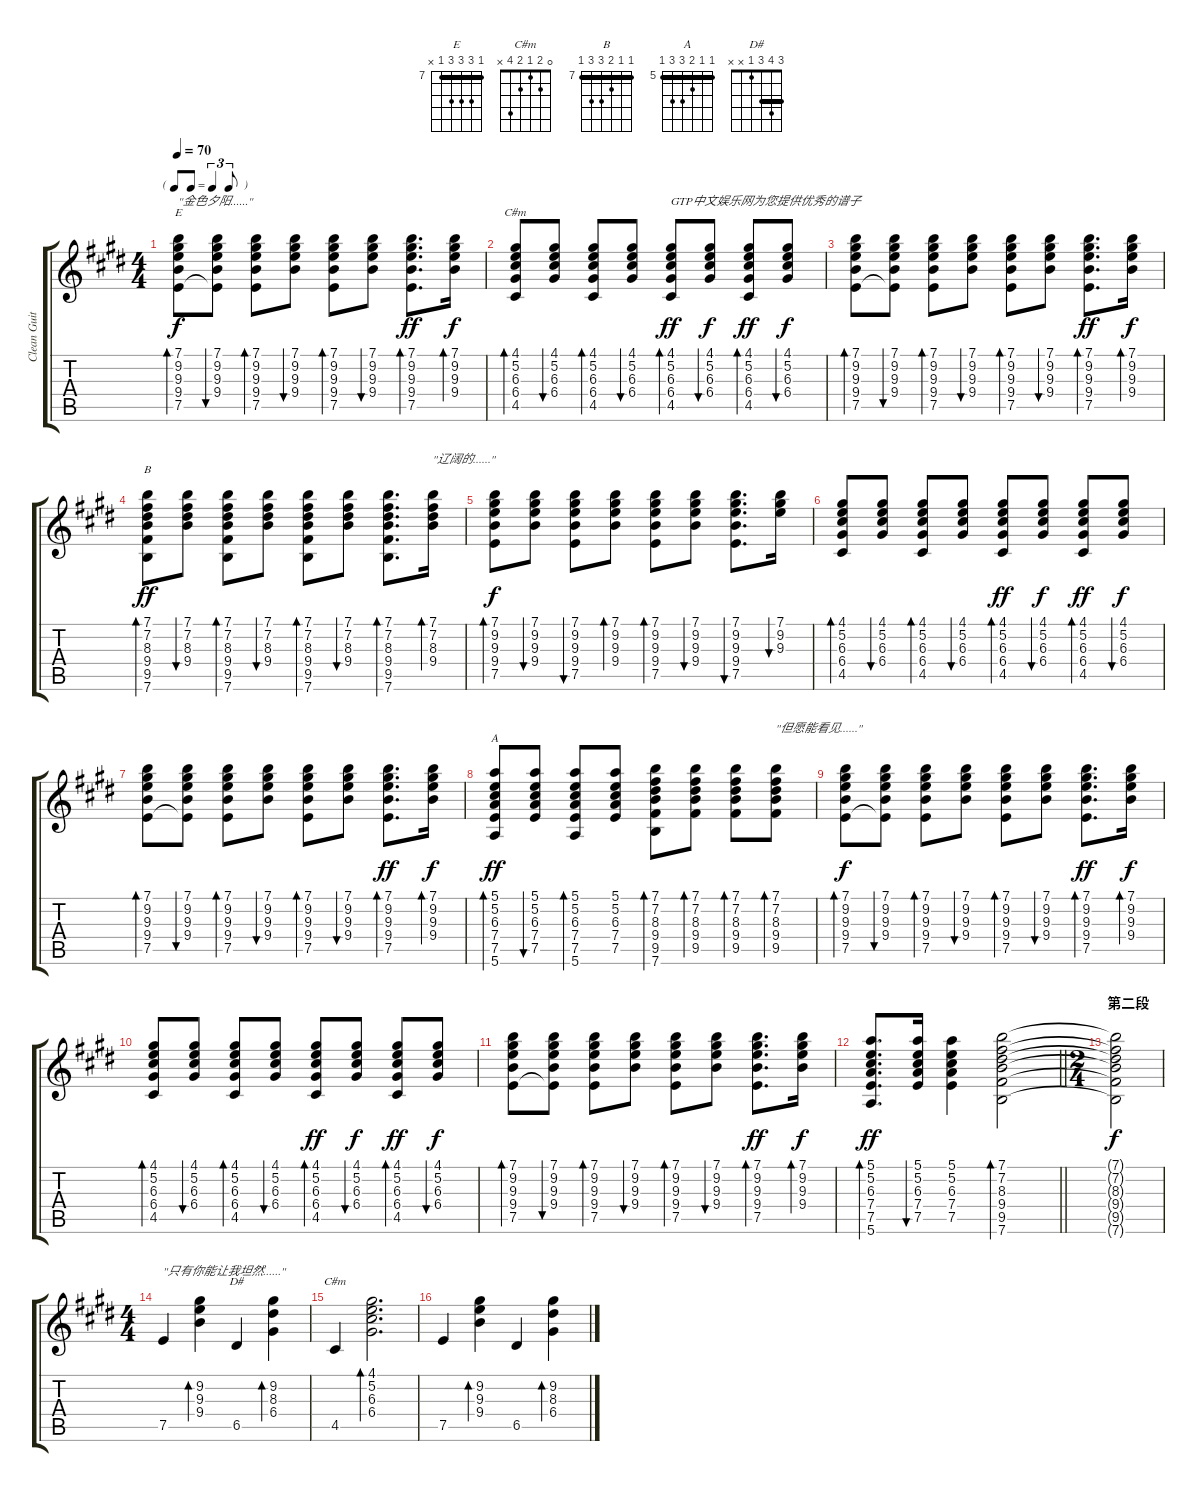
\track ("Clean Guitar 2" "Clean Guit") {instrument electricguitarclean}
\staff {score tabs}
\tuning (E4 B3 G3 D3 A2 E2) {hide}
\chord ("E" 7 9 9 9 7 x) {firstfret 7 barre 7}
\chord ("C#m" 4 5 6 6 4 x) {firstfret 4 barre 4}
\chord ("B" 7 7 8 9 9 7) {firstfret 7 barre 7}
\chord ("A" 5 5 6 7 7 5) {firstfret 5 barre 5}
\chord ("D#" 3 4 3 1 x x) {barre 3}
\chord ("C#m" 0 2 1 2 4 x)
\ts (4 4)
\tf triplet8th
\tempo 70
\clef g2
\ks e
(7.1 9.2 9.3 9.4 7.5).8{bd 120 ch "E" txt "\"金色夕阳......\"" dy f} (7.1 9.2 9.3 9.4 7.5{t}).8{bu 120} (7.1 9.2 9.3 9.4 7.5).8{bd 60} (7.1 9.2 9.3 9.4).8{bu 120} (7.1 9.2 9.3 9.4 7.5).8{bd 60} (7.1 9.2 9.3 9.4).8{bu 120} (7.1 9.2 9.3 9.4 7.5).8{d bd 60 dy ff} (7.1 9.2 9.3 9.4).16{bd 60 dy f} |
(4.1 5.2 6.3 6.4 4.5).8{bd 60 ch "C#m"} (4.1 5.2 6.3 6.4).8{bu 60} (4.1 5.2 6.3 6.4 4.5).8{bd 60} (4.1 5.2 6.3 6.4).8{bu 60} (4.1 5.2 6.3 6.4 4.5).8{bd 30 txt "GTP中文娱乐网为您提供优秀的谱子" dy ff} (4.1 5.2 6.3 6.4).8{bu 120 dy f} (4.1 5.2 6.3 6.4 4.5).8{bd 30 dy ff} (4.1 5.2 6.3 6.4).8{bu 120 dy f} |
(7.1 9.2 9.3 9.4 7.5).8{bd 120} (7.1 9.2 9.3 9.4 7.5{t}).8{bu 120} (7.1 9.2 9.3 9.4 7.5).8{bd 60} (7.1 9.2 9.3 9.4).8{bu 120} (7.1 9.2 9.3 9.4 7.5).8{bd 60} (7.1 9.2 9.3 9.4).8{bu 120} (7.1 9.2 9.3 9.4 7.5).8{d bd 60 dy ff} (7.1 9.2 9.3 9.4).16{bd 60 dy f} |
(7.1 7.2 8.3 9.4 9.5 7.6).8{bd 30 ch "B" dy ff} (7.1 7.2 8.3 9.4).8{bu 30} (7.1 7.2 8.3 9.4 9.5 7.6).8{bd 30} (7.1 7.2 8.3 9.4).8{bu 30} (7.1 7.2 8.3 9.4 9.5 7.6).8{bd 30} (7.1 7.2 8.3 9.4).8{bu 30} (7.1 7.2 8.3 9.4 9.5 7.6).8{d bd 30} (7.1 7.2 8.3 9.4).16{bd 30 txt "\"辽阔的......\""} |
(7.1 9.2 9.3 9.4 7.5).8{bd 120 dy f} (7.1 9.2 9.3 9.4).8{bu 60} (7.1 9.2 9.3 9.4 7.5).8{bu 120} (7.1 9.2 9.3 9.4).8{bd 60} (7.1 9.2 9.3 9.4 7.5).8{bd 60} (7.1 9.2 9.3 9.4).8{bu 60} (7.1 9.2 9.3 9.4 7.5).8{d bu 120} (7.1 9.2 9.3).16{bu 60} |
(4.1 5.2 6.3 6.4 4.5).8{bd 60} (4.1 5.2 6.3 6.4).8{bu 60} (4.1 5.2 6.3 6.4 4.5).8{bd 60} (4.1 5.2 6.3 6.4).8{bu 60} (4.1 5.2 6.3 6.4 4.5).8{bd 30 dy ff} (4.1 5.2 6.3 6.4).8{bu 120 dy f} (4.1 5.2 6.3 6.4 4.5).8{bd 30 dy ff} (4.1 5.2 6.3 6.4).8{bu 120 dy f} |
(7.1 9.2 9.3 9.4 7.5).8{bd 120} (7.1 9.2 9.3 9.4 7.5{t}).8{bu 120} (7.1 9.2 9.3 9.4 7.5).8{bd 60} (7.1 9.2 9.3 9.4).8{bu 120} (7.1 9.2 9.3 9.4 7.5).8{bd 60} (7.1 9.2 9.3 9.4).8{bu 120} (7.1 9.2 9.3 9.4 7.5).8{d bd 60 dy ff} (7.1 9.2 9.3 9.4).16{bd 60 dy f} |
(5.1 5.2 6.3 7.4 7.5 5.6).8{bd 60 ch "A" dy ff} (5.1 5.2 6.3 7.4 7.5).8{bu 60} (5.1 5.2 6.3 7.4 7.5 5.6).8{bd 60} (5.1 5.2 6.3 7.4 7.5).8 (7.1 7.2 8.3 9.4 9.5 7.6).8{bd 60} (7.1 7.2 8.3 9.4 9.5).8{bd 60} (7.1 7.2 8.3 9.4 9.5).8{bd 60} (7.1 7.2 8.3 9.4 9.5).8{bd 60 txt "\"但愿能看见......\""} |
(7.1 9.2 9.3 9.4 7.5).8{bd 120 dy f} (7.1 9.2 9.3 9.4 7.5{t}).8{bu 120} (7.1 9.2 9.3 9.4 7.5).8{bd 60} (7.1 9.2 9.3 9.4).8{bu 120} (7.1 9.2 9.3 9.4 7.5).8{bd 60} (7.1 9.2 9.3 9.4).8{bu 120} (7.1 9.2 9.3 9.4 7.5).8{d bd 60 dy ff} (7.1 9.2 9.3 9.4).16{bd 60 dy f} |
(4.1 5.2 6.3 6.4 4.5).8{bd 60} (4.1 5.2 6.3 6.4).8{bu 60} (4.1 5.2 6.3 6.4 4.5).8{bd 60} (4.1 5.2 6.3 6.4).8{bu 60} (4.1 5.2 6.3 6.4 4.5).8{bd 30 dy ff} (4.1 5.2 6.3 6.4).8{bu 120 dy f} (4.1 5.2 6.3 6.4 4.5).8{bd 30 dy ff} (4.1 5.2 6.3 6.4).8{bu 120 dy f} |
(7.1 9.2 9.3 9.4 7.5).8{bd 120} (7.1 9.2 9.3 9.4 7.5{t}).8{bu 120} (7.1 9.2 9.3 9.4 7.5).8{bd 60} (7.1 9.2 9.3 9.4).8{bu 120} (7.1 9.2 9.3 9.4 7.5).8{bd 60} (7.1 9.2 9.3 9.4).8{bu 120} (7.1 9.2 9.3 9.4 7.5).8{d bd 60 dy ff} (7.1 9.2 9.3 9.4).16{bd 60 dy f} |
\barLineRight lightlight
(5.1 5.2 6.3 7.4 7.5 5.6).8{d bd 120 dy ff} (5.1 5.2 6.3 7.4 7.5).16{bu 60} (5.1 5.2 6.3 7.4 7.5).4 (7.1 7.2 8.3 9.4 9.5 7.6).2{bd 30} |
\ts (2 4)
\section ("" "第二段")
(7.1{t} 7.2{t} 8.3{t} 9.4{t} 9.5{t} 7.6{t}).2{dy f} |
\ts (4 4)
7.5.4{txt "\"只有你能让我坦然......\""} (9.2 9.3 9.4).4{bd 120} 6.5.4{ch "D#"} (9.2 8.3 6.4).4{bd 120} |
4.5.4{ch "C#m"} (4.1 5.2 6.3 6.4).2{d bd 120} |
7.5.4 (9.2 9.3 9.4).4{bd 120} 6.5.4 (9.2 8.3 6.4).4{bd 120}
